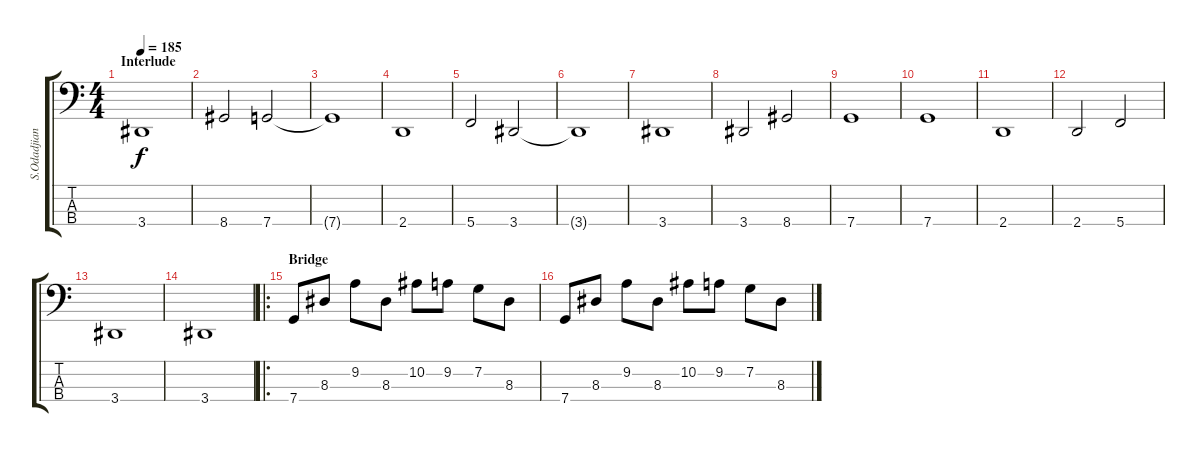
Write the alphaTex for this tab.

\track ("S.Odadjian" "S.Odadjian") {instrument electricbassfinger}
\staff {score tabs}
\tuning (F2 C2 G1 C1) {hide}
\ts (4 4)
\section ("" "Interlude")
\tempo 185
\clef f4
\ks c
3.4.1{dy f} |
8.4.2 7.4.2 |
7.4{t}.1 |
2.4.1 |
5.4.2 3.4.2 |
3.4{t}.1 |
3.4.1 |
3.4.2 8.4.2 |
7.4.1 |
7.4.1 |
2.4.1 |
2.4.2 5.4.2 |
3.4.1 |
3.4.1 |
\ro
\section ("" "Bridge")
7.4.8 8.3.8 9.2.8 8.3.8 10.2.8 9.2.8 7.2.8 8.3.8 |
7.4.8 8.3.8 9.2.8 8.3.8 10.2.8 9.2.8 7.2.8 8.3.8
